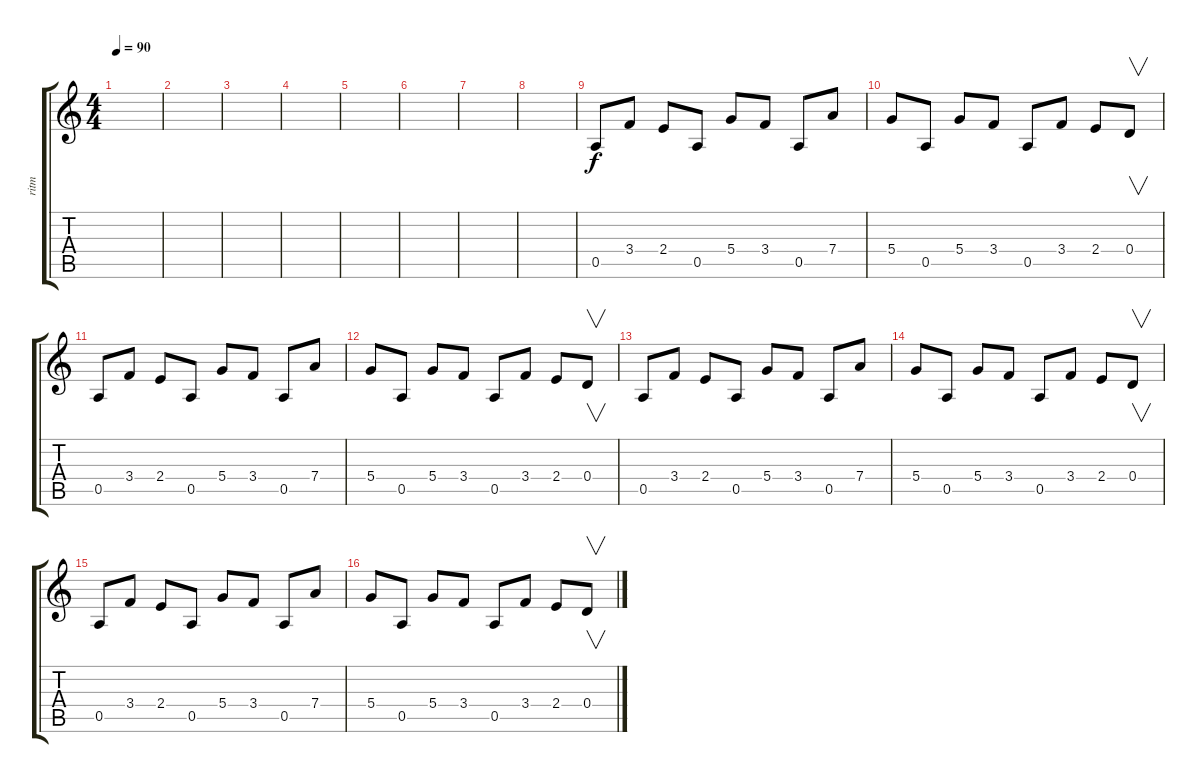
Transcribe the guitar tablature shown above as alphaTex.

\track ("ritm" "ritm") {instrument distortionguitar}
\staff {score tabs}
\tuning (E4 B3 G3 D3 A2 E2) {hide}
\ts (4 4)
\tempo 90
\clef g2
\ks c
|
|
|
|
|
|
|
|
0.5.8 3.4.8 2.4.8 0.5.8 5.4.8 3.4.8 0.5.8 7.4.8 |
5.4.8 0.5.8 5.4.8 3.4.8 0.5.8 3.4.8 2.4.8 0.4.8{v} |
0.5.8 3.4.8 2.4.8 0.5.8 5.4.8 3.4.8 0.5.8 7.4.8 |
5.4.8 0.5.8 5.4.8 3.4.8 0.5.8 3.4.8 2.4.8 0.4.8{v} |
0.5.8 3.4.8 2.4.8 0.5.8 5.4.8 3.4.8 0.5.8 7.4.8 |
5.4.8 0.5.8 5.4.8 3.4.8 0.5.8 3.4.8 2.4.8 0.4.8{v} |
0.5.8 3.4.8 2.4.8 0.5.8 5.4.8 3.4.8 0.5.8 7.4.8 |
5.4.8 0.5.8 5.4.8 3.4.8 0.5.8 3.4.8 2.4.8 0.4.8{v}
